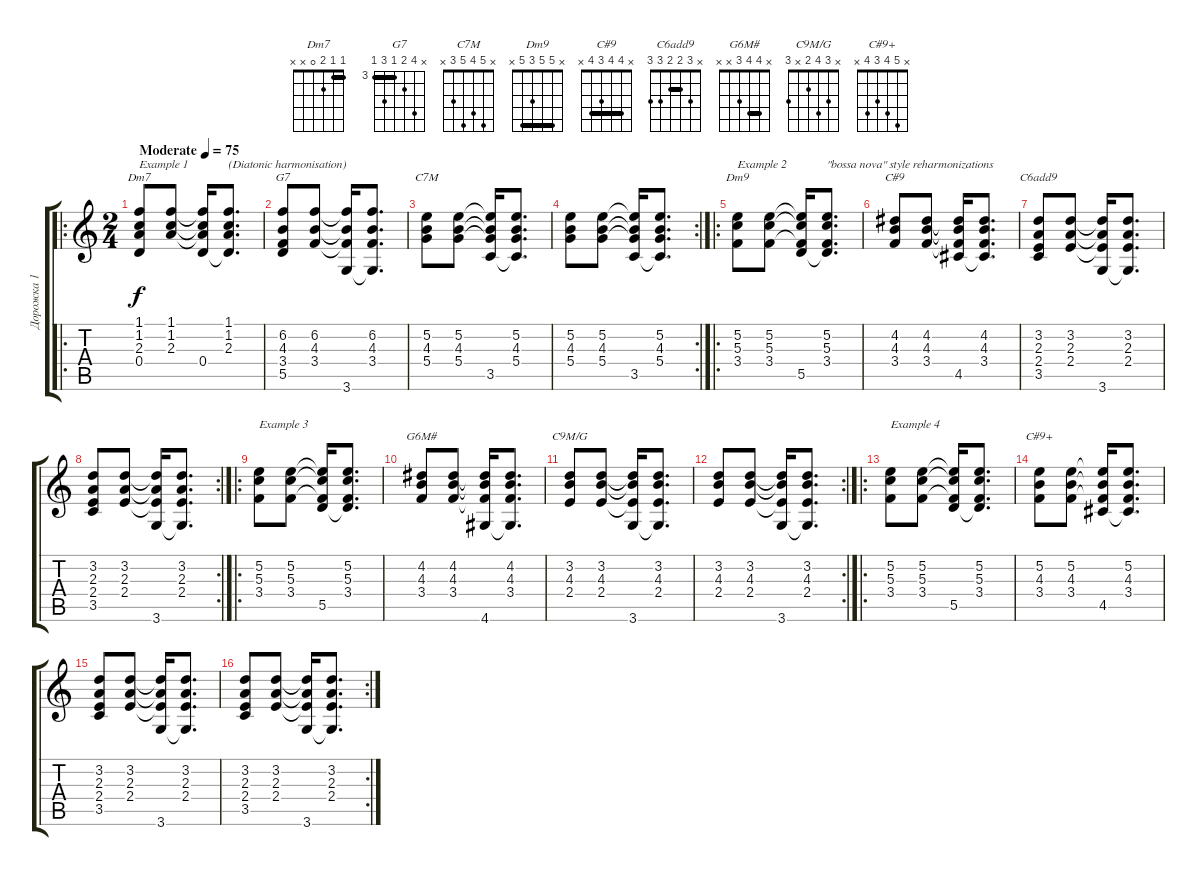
\track ("Дорожка 1" "Дорожка 1") {instrument acousticguitarnylon}
\staff {score tabs}
\tuning (E4 B3 G3 D3 A2 E2) {hide}
\chord ("Dm7" 1 1 2 0 x x) {barre 1}
\chord ("G7" x 6 4 3 5 3) {firstfret 3 barre 3}
\chord ("C7M" x 5 4 5 3 x)
\chord ("Dm9" x 5 5 3 5 x) {barre 5}
\chord ("C#9" x 4 4 3 4 x) {barre 4}
\chord ("C6add9" x 3 2 2 3 3) {barre 2}
\chord ("G6M#" x 4 4 3 x x) {barre 4}
\chord ("C9M/G" x 3 4 2 x 3)
\chord ("C#9+" x 5 4 3 4 x)
\ro
\ts (2 4)
\tempo (75 "Moderate")
\clef g2
\ks c
(1.1 1.2 2.3 0.4).8{ch "Dm7" txt "Example 1" dy f instrument acousticguitarnylon} (1.1 1.2 2.3).8 (1.1{t} 1.2{t} 2.3{t} 0.4).16 (1.1 1.2 2.3 0.4{t}).8{d txt "(Diatonic harmonisation)"} |
(6.2 4.3 3.4 5.5).8{ch "G7"} (6.2 4.3 3.4).8 (6.2{t} 4.3{t} 3.4{t} 3.6).16 (6.2 4.3 3.4 3.6{t}).8{d} |
(5.2 4.3 5.4).8{ch "C7M"} (5.2 4.3 5.4).8 (5.2{t} 4.3{t} 5.4{t} 3.5).16 (5.2 4.3 5.4 3.5{t}).8{d} |
\rc 2
(5.2 4.3 5.4).8 (5.2 4.3 5.4).8 (5.2{t} 4.3{t} 5.4{t} 3.5).16 (5.2 4.3 5.4 3.5{t}).8{d} |
\ro
(5.2 5.3 3.4).8{ch "Dm9" txt "Example 2"} (5.2 5.3 3.4).8 (5.2{t} 5.3{t} 3.4{t} 5.5).16 (5.2 5.3 3.4 5.5{t}).8{d txt "\"bossa nova\" style reharmonizations"} |
(4.2 4.3 3.4).8{ch "C#9"} (4.2 4.3 3.4).8 (4.2{t} 4.3{t} 3.4{t} 4.5).16 (4.2 4.3 3.4 4.5{t}).8{d} |
(3.2 2.3 2.4 3.5).8{ch "C6add9"} (3.2 2.3 2.4).8 (3.2{t} 2.3{t} 2.4{t} 3.6).16 (3.2 2.3 2.4 3.6{t}).8{d} |
\rc 2
(3.2 2.3 2.4 3.5).8 (3.2 2.3 2.4).8 (3.2{t} 2.3{t} 2.4{t} 3.6).16 (3.2 2.3 2.4 3.6{t}).8{d} |
\ro
(5.2 5.3 3.4).8{txt "Example 3"} (5.2 5.3 3.4).8 (5.2{t} 5.3{t} 3.4{t} 5.5).16 (5.2 5.3 3.4 5.5{t}).8{d} |
(4.2 4.3 3.4).8{ch "G6M#"} (4.2 4.3 3.4).8 (4.2{t} 4.3{t} 3.4{t} 4.6).16 (4.2 4.3 3.4 4.6{t}).8{d} |
(3.2 4.3 2.4).8{ch "C9M/G"} (3.2 4.3 2.4).8 (3.2{t} 4.3{t} 2.4{t} 3.6).16 (3.2 4.3 2.4 3.6{t}).8{d} |
\rc 2
(3.2 4.3 2.4).8 (3.2 4.3 2.4).8 (3.2{t} 4.3{t} 2.4{t} 3.6).16 (3.2 4.3 2.4 3.6{t}).8{d} |
\ro
(5.2 5.3 3.4).8{txt "Example 4"} (5.2 5.3 3.4).8 (5.2{t} 5.3{t} 3.4{t} 5.5).16 (5.2 5.3 3.4 5.5{t}).8{d} |
(5.2 4.3 3.4).8{ch "C#9+"} (5.2 4.3 3.4).8 (5.2{t} 4.3{t} 3.4{t} 4.5).16 (5.2 4.3 3.4 4.5{t}).8{d} |
(3.2 2.3 2.4 3.5).8 (3.2 2.3 2.4).8 (3.2{t} 2.3{t} 2.4{t} 3.6).16 (3.2 2.3 2.4 3.6{t}).8{d} |
\rc 2
(3.2 2.3 2.4 3.5).8 (3.2 2.3 2.4).8 (3.2{t} 2.3{t} 2.4{t} 3.6).16 (3.2 2.3 2.4 3.6{t}).8{d}
